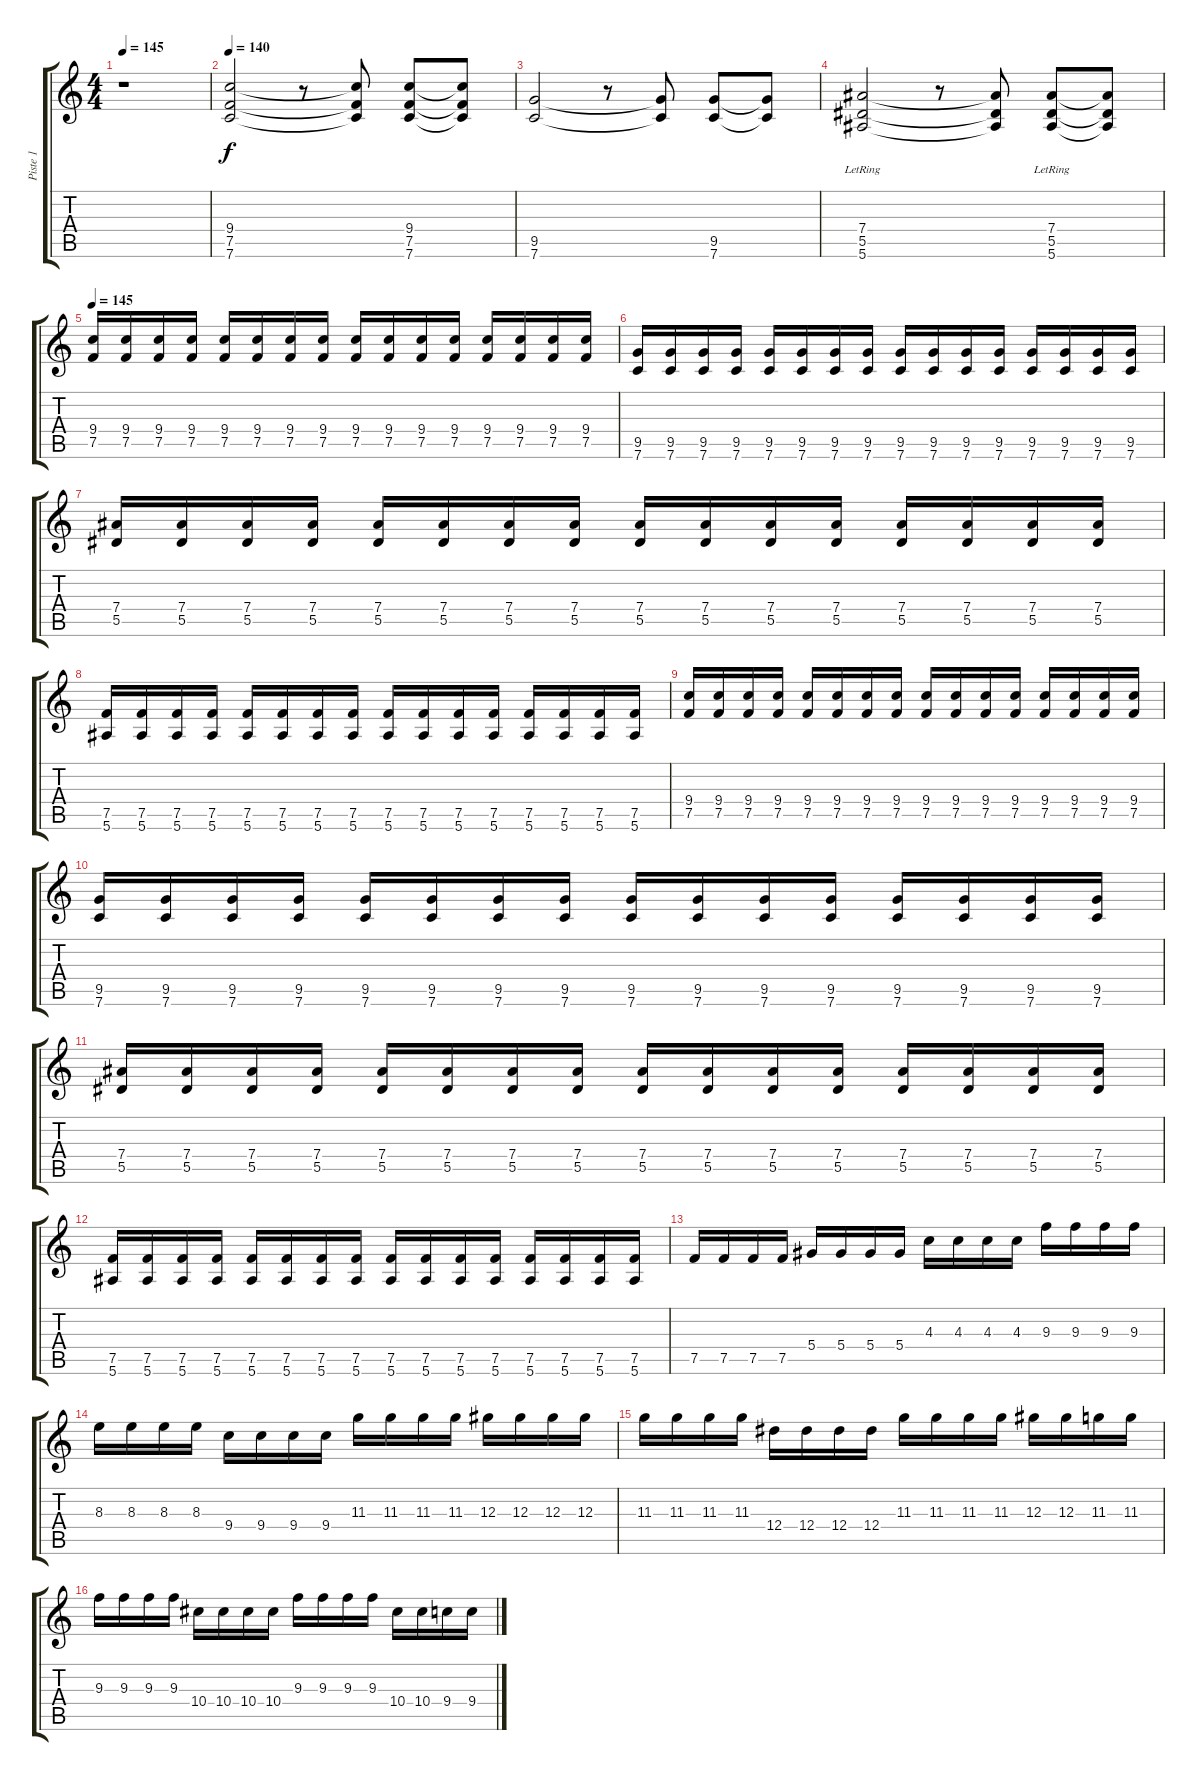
\track ("Piste 1" "Piste 1") {instrument distortionguitar}
\staff {score tabs}
\tuning (F4 C4 Ab3 Eb3 Bb2 F2) {hide}
\ts (4 4)
\tempo 145
\clef g2
\ks c
r.1{dy f instrument distortionguitar} |
\tempo 140
(9.4 7.5 7.6).2 r.8 (9.4{t} 7.5{t} 7.6{t}).8 (9.4 7.5 7.6).8 (9.4{t} 7.5{t} 7.6{t}).8 |
(9.5 7.6).2 r.8 (9.5{t} 7.6{t}).8 (9.5 7.6).8 (9.5{t} 7.6{t}).8 |
(7.4 5.5 5.6{lr}).2 r.8 (7.4{t} 5.5{t} 5.6{t}).8 (7.4 5.5 5.6{lr}).8 (7.4{t} 5.5{t} 5.6{t}).8 |
\tempo 145
(9.4 7.5).16 (9.4 7.5).16 (9.4 7.5).16 (9.4 7.5).16 (9.4 7.5).16 (9.4 7.5).16 (9.4 7.5).16 (9.4 7.5).16 (9.4 7.5).16 (9.4 7.5).16 (9.4 7.5).16 (9.4 7.5).16 (9.4 7.5).16 (9.4 7.5).16 (9.4 7.5).16 (9.4 7.5).16 |
(9.5 7.6).16 (9.5 7.6).16 (9.5 7.6).16 (9.5 7.6).16 (9.5 7.6).16 (9.5 7.6).16 (9.5 7.6).16 (9.5 7.6).16 (9.5 7.6).16 (9.5 7.6).16 (9.5 7.6).16 (9.5 7.6).16 (9.5 7.6).16 (9.5 7.6).16 (9.5 7.6).16 (9.5 7.6).16 |
(7.4 5.5).16 (7.4 5.5).16 (7.4 5.5).16 (7.4 5.5).16 (7.4 5.5).16 (7.4 5.5).16 (7.4 5.5).16 (7.4 5.5).16 (7.4 5.5).16 (7.4 5.5).16 (7.4 5.5).16 (7.4 5.5).16 (7.4 5.5).16 (7.4 5.5).16 (7.4 5.5).16 (7.4 5.5).16 |
(7.5 5.6).16 (7.5 5.6).16 (7.5 5.6).16 (7.5 5.6).16 (7.5 5.6).16 (7.5 5.6).16 (7.5 5.6).16 (7.5 5.6).16 (7.5 5.6).16 (7.5 5.6).16 (7.5 5.6).16 (7.5 5.6).16 (7.5 5.6).16 (7.5 5.6).16 (7.5 5.6).16 (7.5 5.6).16 |
(9.4 7.5).16 (9.4 7.5).16 (9.4 7.5).16 (9.4 7.5).16 (9.4 7.5).16 (9.4 7.5).16 (9.4 7.5).16 (9.4 7.5).16 (9.4 7.5).16 (9.4 7.5).16 (9.4 7.5).16 (9.4 7.5).16 (9.4 7.5).16 (9.4 7.5).16 (9.4 7.5).16 (9.4 7.5).16 |
(9.5 7.6).16 (9.5 7.6).16 (9.5 7.6).16 (9.5 7.6).16 (9.5 7.6).16 (9.5 7.6).16 (9.5 7.6).16 (9.5 7.6).16 (9.5 7.6).16 (9.5 7.6).16 (9.5 7.6).16 (9.5 7.6).16 (9.5 7.6).16 (9.5 7.6).16 (9.5 7.6).16 (9.5 7.6).16 |
(7.4 5.5).16 (7.4 5.5).16 (7.4 5.5).16 (7.4 5.5).16 (7.4 5.5).16 (7.4 5.5).16 (7.4 5.5).16 (7.4 5.5).16 (7.4 5.5).16 (7.4 5.5).16 (7.4 5.5).16 (7.4 5.5).16 (7.4 5.5).16 (7.4 5.5).16 (7.4 5.5).16 (7.4 5.5).16 |
(7.5 5.6).16 (7.5 5.6).16 (7.5 5.6).16 (7.5 5.6).16 (7.5 5.6).16 (7.5 5.6).16 (7.5 5.6).16 (7.5 5.6).16 (7.5 5.6).16 (7.5 5.6).16 (7.5 5.6).16 (7.5 5.6).16 (7.5 5.6).16 (7.5 5.6).16 (7.5 5.6).16 (7.5 5.6).16 |
7.5.16 7.5.16 7.5.16 7.5.16 5.4.16 5.4.16 5.4.16 5.4.16 4.3.16 4.3.16 4.3.16 4.3.16 9.3.16 9.3.16 9.3.16 9.3.16 |
8.3.16 8.3.16 8.3.16 8.3.16 9.4.16 9.4.16 9.4.16 9.4.16 11.3.16 11.3.16 11.3.16 11.3.16 12.3.16 12.3.16 12.3.16 12.3.16 |
11.3.16 11.3.16 11.3.16 11.3.16 12.4.16 12.4.16 12.4.16 12.4.16 11.3.16 11.3.16 11.3.16 11.3.16 12.3.16 12.3.16 11.3.16 11.3.16 |
9.3.16 9.3.16 9.3.16 9.3.16 10.4.16 10.4.16 10.4.16 10.4.16 9.3.16 9.3.16 9.3.16 9.3.16 10.4.16 10.4.16 9.4.16 9.4.16
